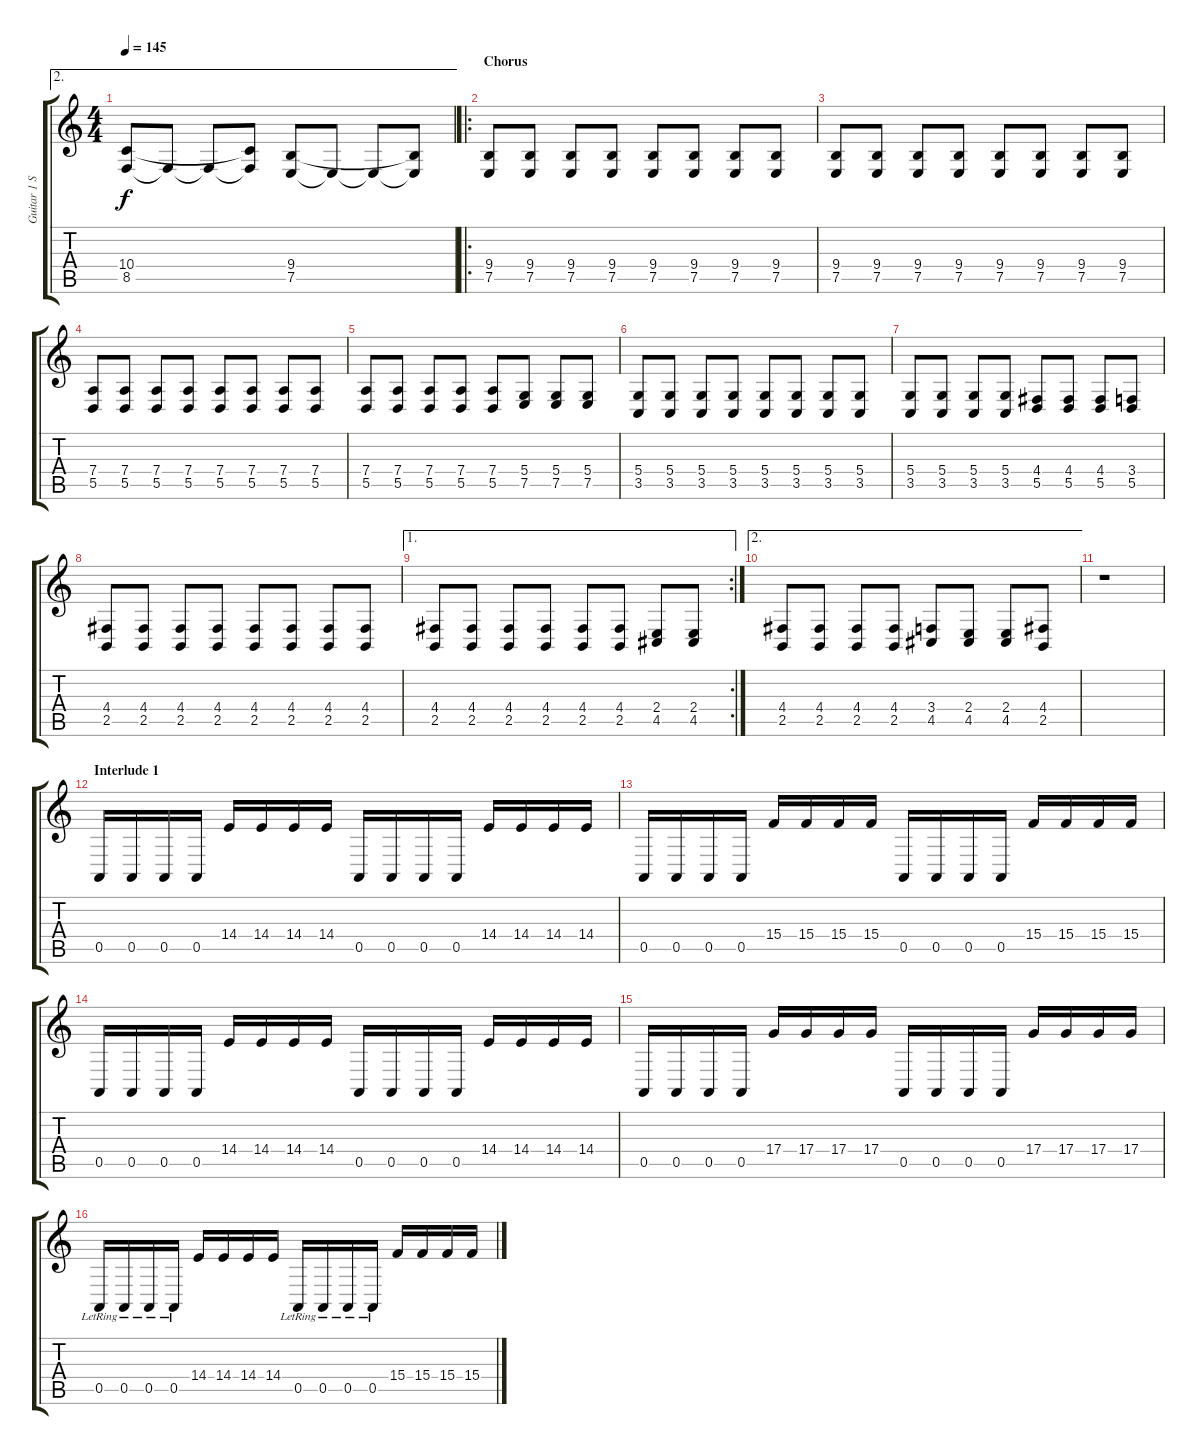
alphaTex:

\track ("Guitar 1 Synth" "Guitar 1 S") {instrument lead1square}
\staff {score tabs}
\tuning (E4 B3 G3 D3 A2 D2) {hide}
\ae 2
\ts (4 4)
\tempo 145
\clef g2
\ks c
(10.4 8.5).8{dy f} 8.5{t}.8 8.5{t}.8 (10.4{t} 8.5{t}).8 (9.4 7.5).8 7.5{t}.8 7.5{t}.8 (9.4{t} 7.5{t}).8 |
\ro
\section ("" "Chorus")
(9.4 7.5).8 (9.4 7.5).8 (9.4 7.5).8 (9.4 7.5).8 (9.4 7.5).8 (9.4 7.5).8 (9.4 7.5).8 (9.4 7.5).8 |
(9.4 7.5).8 (9.4 7.5).8 (9.4 7.5).8 (9.4 7.5).8 (9.4 7.5).8 (9.4 7.5).8 (9.4 7.5).8 (9.4 7.5).8 |
(7.4 5.5).8 (7.4 5.5).8 (7.4 5.5).8 (7.4 5.5).8 (7.4 5.5).8 (7.4 5.5).8 (7.4 5.5).8 (7.4 5.5).8 |
(7.4 5.5).8 (7.4 5.5).8 (7.4 5.5).8 (7.4 5.5).8 (7.4 5.5).8 (5.4 7.5).8 (5.4 7.5).8 (5.4 7.5).8 |
(5.4 3.5).8 (5.4 3.5).8 (5.4 3.5).8 (5.4 3.5).8 (5.4 3.5).8 (5.4 3.5).8 (5.4 3.5).8 (5.4 3.5).8 |
(5.4 3.5).8 (5.4 3.5).8 (5.4 3.5).8 (5.4 3.5).8 (4.4 5.5).8 (4.4 5.5).8 (4.4 5.5).8 (3.4 5.5).8 |
(4.4 2.5).8 (4.4 2.5).8 (4.4 2.5).8 (4.4 2.5).8 (4.4 2.5).8 (4.4 2.5).8 (4.4 2.5).8 (4.4 2.5).8 |
\ae 1
\rc 2
(4.4 2.5).8 (4.4 2.5).8 (4.4 2.5).8 (4.4 2.5).8 (4.4 2.5).8 (4.4 2.5).8 (2.4 4.5).8 (2.4 4.5).8 |
\ae 2
(4.4 2.5).8 (4.4 2.5).8 (4.4 2.5).8 (4.4 2.5).8 (3.4 4.5).8 (2.4 4.5).8 (2.4 4.5).8 (4.4 2.5).8 |
r.1 |
\section ("" "Interlude 1")
0.5.16 0.5.16 0.5.16 0.5.16 14.4.16 14.4.16 14.4.16 14.4.16 0.5.16 0.5.16 0.5.16 0.5.16 14.4.16 14.4.16 14.4.16 14.4.16 |
0.5.16 0.5.16 0.5.16 0.5.16 15.4.16 15.4.16 15.4.16 15.4.16 0.5.16 0.5.16 0.5.16 0.5.16 15.4.16 15.4.16 15.4.16 15.4.16 |
0.5.16 0.5.16 0.5.16 0.5.16 14.4.16 14.4.16 14.4.16 14.4.16 0.5.16 0.5.16 0.5.16 0.5.16 14.4.16 14.4.16 14.4.16 14.4.16 |
0.5.16 0.5.16 0.5.16 0.5.16 17.4.16 17.4.16 17.4.16 17.4.16 0.5.16 0.5.16 0.5.16 0.5.16 17.4.16 17.4.16 17.4.16 17.4.16 |
0.5{lr}.16 0.5{lr}.16 0.5{lr}.16 0.5{lr}.16 14.4.16 14.4.16 14.4.16 14.4.16 0.5{lr}.16 0.5{lr}.16 0.5{lr}.16 0.5{lr}.16 15.4.16 15.4.16 15.4.16 15.4.16
